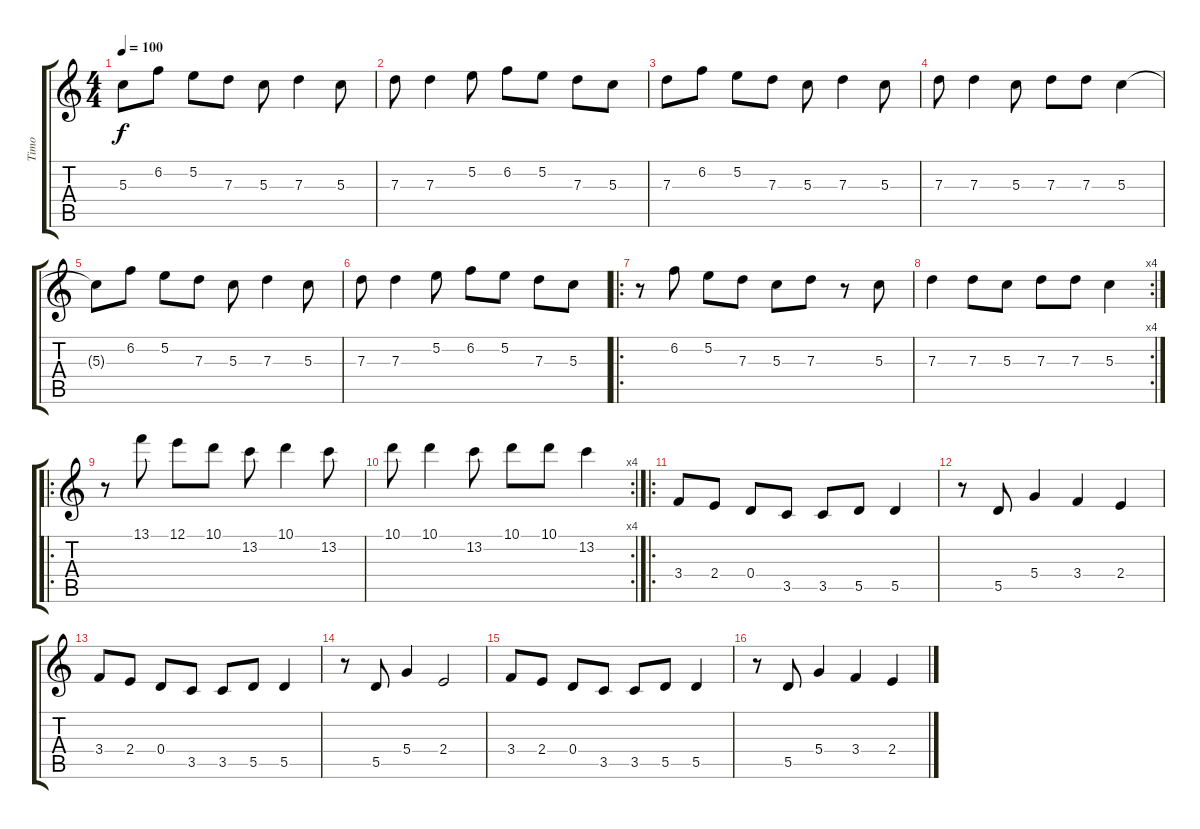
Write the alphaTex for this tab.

\track ("Timo" "Timo") {instrument overdrivenguitar}
\staff {score tabs}
\tuning (E4 B3 G3 D3 A2 D2) {hide}
\ts (4 4)
\tempo 100
\clef g2
\ks c
5.3{t}.8{dy f} 6.2.8 5.2.8 7.3.8 5.3.8 7.3.4 5.3.8 |
7.3.8 7.3.4 5.2.8 6.2.8 5.2.8 7.3.8 5.3.8 |
7.3.8 6.2.8 5.2.8 7.3.8 5.3.8 7.3.4 5.3.8 |
7.3.8 7.3.4 5.3.8 7.3.8 7.3.8 5.3.4 |
5.3{t}.8 6.2.8 5.2.8 7.3.8 5.3.8 7.3.4 5.3.8 |
7.3.8 7.3.4 5.2.8 6.2.8 5.2.8 7.3.8 5.3.8 |
\ro
r.8 6.2.8 5.2.8 7.3.8 5.3.8 7.3.8 r.8 5.3.8 |
\rc 4
7.3.4 7.3.8 5.3.8 7.3.8 7.3.8 5.3.4 |
\ro
r.8 13.1.8 12.1.8 10.1.8 13.2.8 10.1.4 13.2.8 |
\rc 4
10.1.8 10.1.4 13.2.8 10.1.8 10.1.8 13.2.4 |
\ro
3.4.8 2.4.8 0.4.8 3.5.8 3.5.8 5.5.8 5.5.4 |
r.8 5.5.8 5.4.4 3.4.4 2.4.4 |
3.4.8 2.4.8 0.4.8 3.5.8 3.5.8 5.5.8 5.5.4 |
r.8 5.5.8 5.4.4 2.4.2 |
3.4.8 2.4.8 0.4.8 3.5.8 3.5.8 5.5.8 5.5.4 |
r.8 5.5.8 5.4.4 3.4.4 2.4.4
